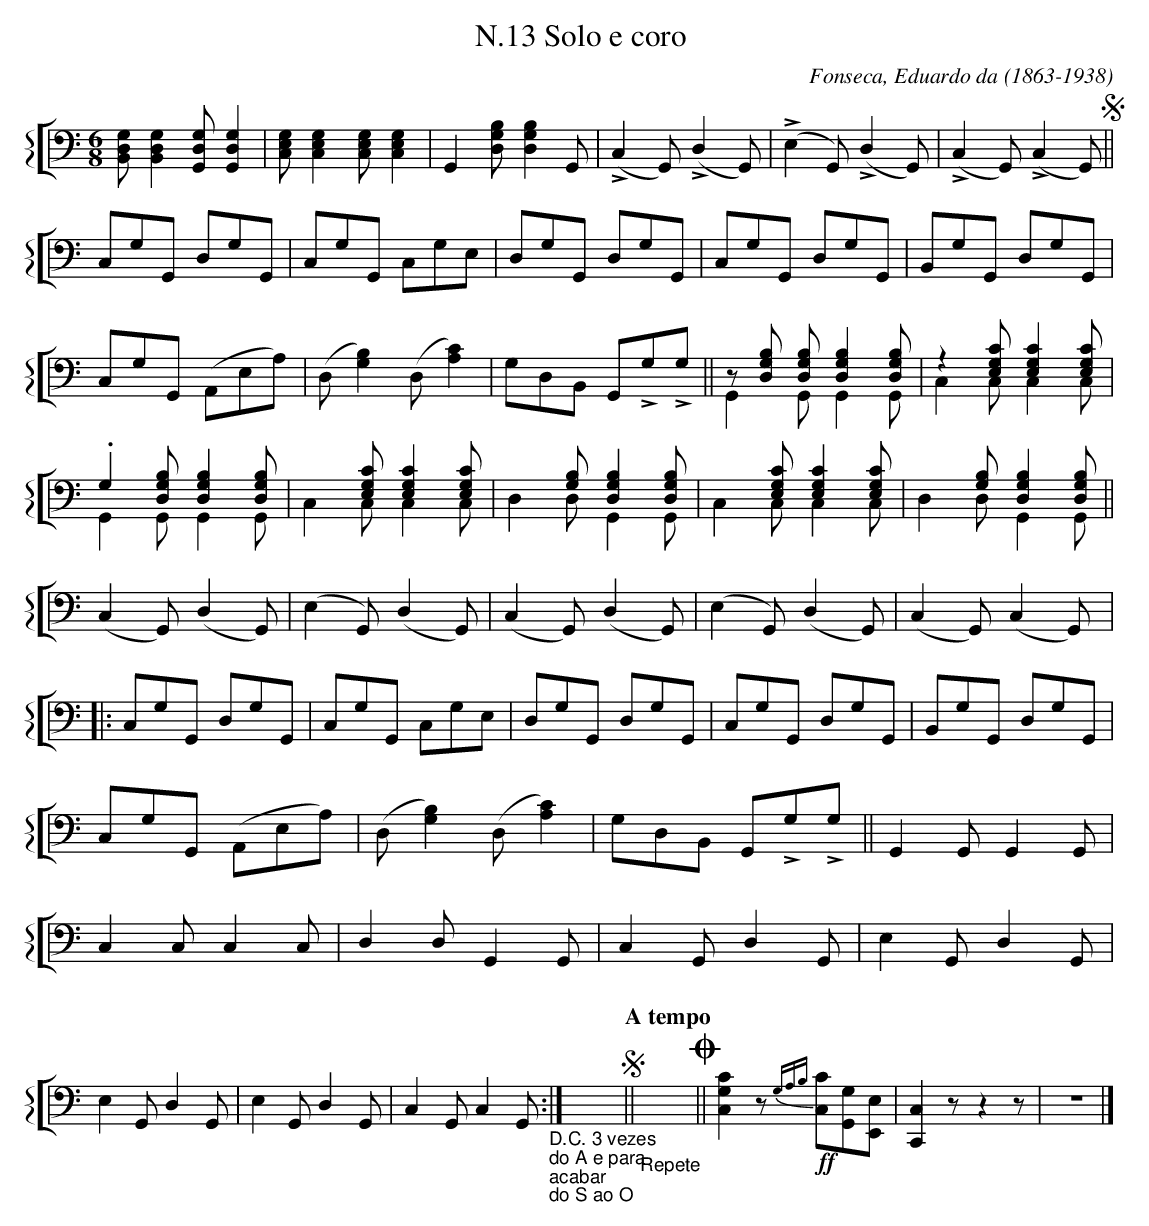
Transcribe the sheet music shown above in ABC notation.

X:1
T:N.13 Solo e coro
C:Fonseca, Eduardo da (1863-1938)
M:6/8
L:1/8
K:C
V: 8 clef=bass name="" sname=""
%%staves [{ 8 }]
   [B,,D,G,][B,,D,G,]2 [G,,D,G,][G,,D,G,]2 | [C,E,G,][C,E,G,]2 [C,E,G,][C,E,G,]2 | \
   [G,,]2[D,G,B,] [D,G,B,]2[G,,] | (!>!C,2 G,,) (!>!D,2 G,,) | (!>!E,2 G,,) (!>!D,2 G,,) | \
   (!>!C,2 G,,) (!>!C,2 G,,) !segno!|| \
   C,G,G,, D,G,G,, | C,G,G,, C,G,E, | D,G,G,, D,G,G,, | C,G,G,, D,G,G,, | B,,G,G,, D,G,G,, | \
   C,G,G,, (A,,E,A,) | (D, [G,B,]2)(D, [A,C]2) | G,D,B,, G,,!>!G,!>!G, || \
   z[D,G,B,] [D,G,B,] [D,G,B,]2 [D,G,B,] & G,,2G,,G,,2G,, | z2[E,G,C] [E,G,C]2 [E,G,C] & C,2C, C,2C, | \
   .G,2[D,G,B,][D,G,B,]2 [D,G,B,] & G,,2G,, G,,2G,, | x2[E,G,C] [E,G,C]2 [E,G,C] & C,2C, C,2C, | \
   x2[G,B,] [D,G,B,]2[D,G,B,]& D,2D, G,,2G,, | x2[E,G,C] [E,G,C]2 [E,G,C] & C,2C, C,2C, | \
   x2[G,B,] [D,G,B,]2[D,G,B,]& D,2D, G,,2G,, || \
   (C,2G,,)(D,2G,,) | (E,2G,,) (D,2G,,) | (C,2G,,)(D,2G,,) | (E,2G,,) (D,2G,,) | (C,2G,,) (C,2G,,) |: \
   C,G,G,, D,G,G,, | C,G,G,, C,G,E, | D,G,G,, D,G,G,, | C,G,G,, D,G,G,, | B,,G,G,, D,G,G,, | \
   C,G,G,, (A,,E,A,) | (D, [G,B,]2)(D, [A,C]2) | G,D,B,, G,,!>!G,!>!G, || \
   G,,2G,, G,,2G,, | C,2C, C,2C, | D,2D, G,,2G,, | C,2G,, D,2G,, | E,2G,, D,2G,, | E,2G,, D,2G,, | \
   E,2G,, D,2G,, |  C,2G,, C,2G,, \
   "_D.C. 3 vezes""_do A e para""_acabar""_do S ao O" :| X [Q:"A tempo"] !segno!|| "_Repete" X !coda!|| \
   [C,G,C]2z !ff!{G,A,B,}[CC,][G,,G,][E,,E,] | [C,,C,]2z z2z | Z|] \
